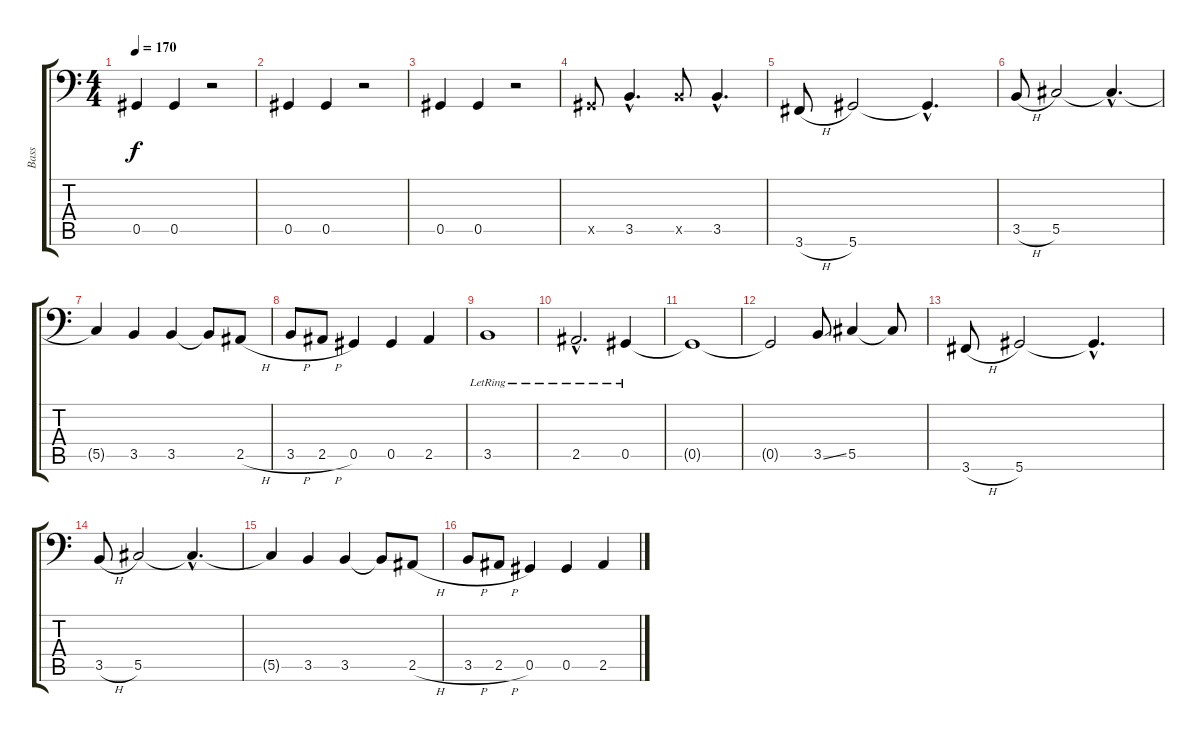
\track ("Bass" "Bass") {instrument electricbassfinger}
\staff {score tabs}
\tuning (Eb3 Bb2 Gb2 Db2 Ab1 Eb1) {hide}
\ts (4 4)
\tempo 170
\clef f4
\ks c
0.5.4{dy f} 0.5.4 r.2 |
0.5.4 0.5.4 r.2 |
0.5.4 0.5.4 r.2 |
0.5{x}.8 3.5{hac}.4{d} 3.5{x}.8 3.5{hac}.4{d} |
3.6{h}.8 5.6.2 5.6{hac t}.4{d} |
3.5{h}.8 5.5.2 5.5{hac t}.4{d} |
5.5{t}.4 3.5.4 3.5.4 3.5{t}.8 2.5{h}.8 |
3.5{h}.8 2.5{h}.8 0.5.4 0.5.4 2.5.4 |
3.5{lr}.1 |
2.5{hac lr}.2{d} 0.5{lr}.4 |
0.5{t}.1 |
0.5{t}.2 3.5{ss}.8 5.5.4 5.5{t}.8 |
3.6{h}.8 5.6.2 5.6{hac t}.4{d} |
3.5{h}.8 5.5.2 5.5{hac t}.4{d} |
5.5{t}.4 3.5.4 3.5.4 3.5{t}.8 2.5{h}.8 |
3.5{h}.8 2.5{h}.8 0.5.4 0.5.4 2.5.4
